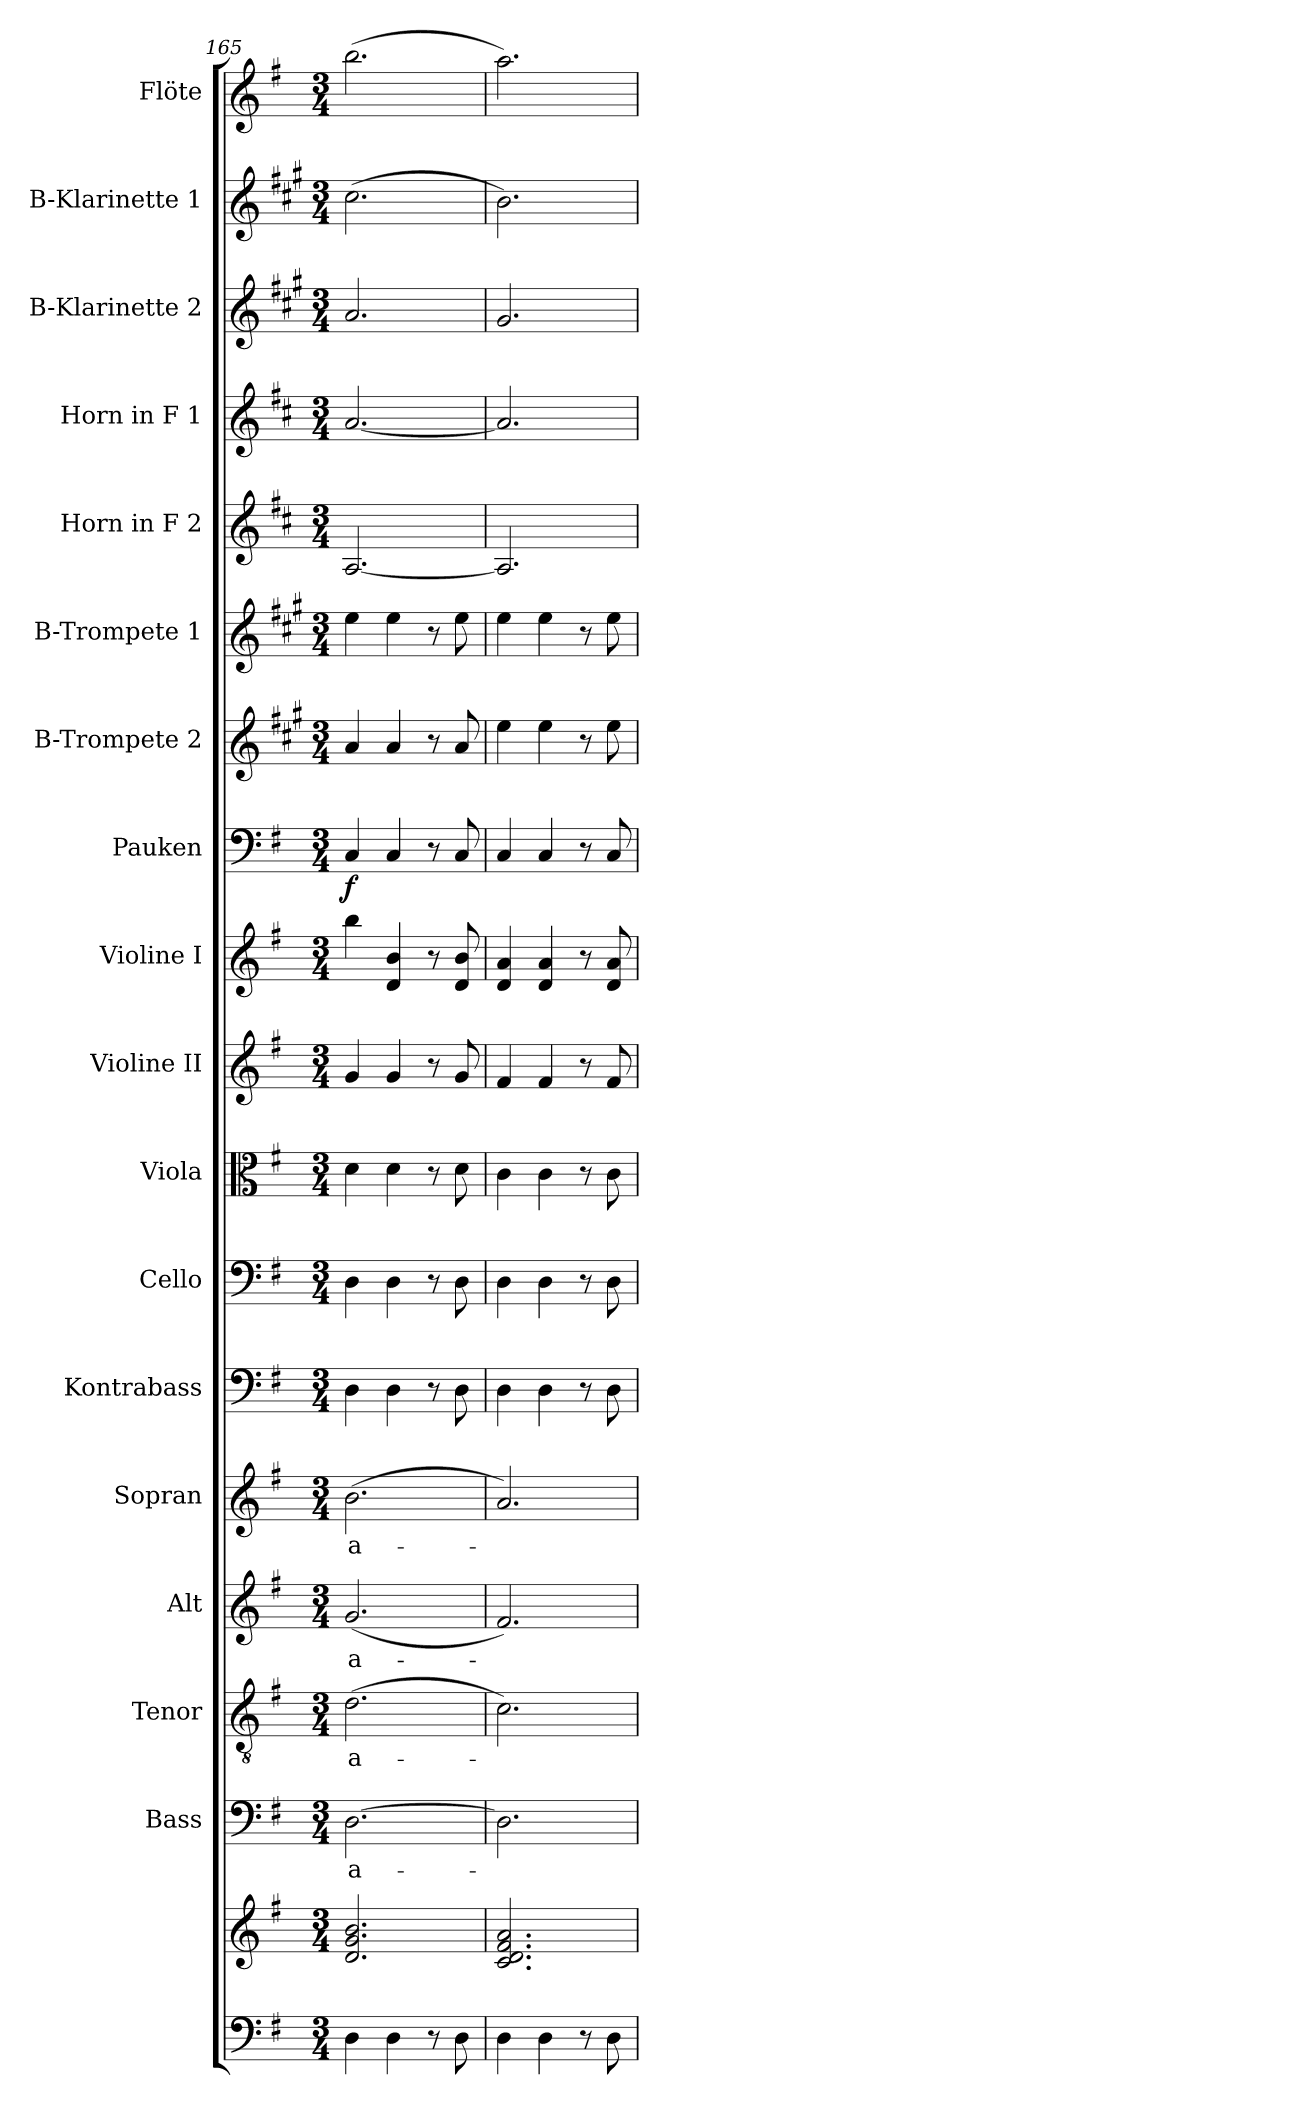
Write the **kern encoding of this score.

**kern	**kern	**kern	**text	**kern	**text	**kern	**text	**kern	**text	**kern	**kern	**kern	**kern	**kern	**kern	**dynam	**kern	**kern	**kern	**kern	**kern	**kern	**kern
*part18	*part18	*part17	*part17	*part16	*part16	*part15	*part15	*part14	*part14	*part13	*part12	*part11	*part10	*part9	*part8	*part8	*part7	*part6	*part5	*part4	*part3	*part2	*part1
*staff19	*staff18	*staff17	*staff17	*staff16	*staff16	*staff15	*staff15	*staff14	*staff14	*staff13	*staff12	*staff11	*staff10	*staff9	*staff8	*staff8	*staff7	*staff6	*staff5	*staff4	*staff3	*staff2	*staff1
*	*	*I"Bass	*	*I"Tenor	*	*I"Alt	*	*I"Sopran	*	*I"Kontrabass	*I"Cello	*I"Viola	*I"Violine II	*I"Violine I	*I"Pauken	*	*I"B-Trompete 2	*I"B-Trompete 1	*I"Horn in F 2	*I"Horn in F 1	*I"B-Klarinette 2	*I"B-Klarinette 1	*I"Flöte
*	*	*I'B.	*	*I'T.	*	*I'A.	*	*I'S.	*	*I'Kb.	*	*I'Vla.	*I'Vl. II	*I'Vl. I	*I'Pk.	*	*I'Trp. 2	*I'Trp. 1	*	*	*I'Kl. 2	*I'Kl. 1	*I'Fl.
*clefF4	*clefG2	*clefF4	*	*clefGv2	*	*clefG2	*	*clefG2	*	*clefF4	*clefF4	*clefC3	*clefG2	*clefG2	*clefF4	*	*clefG2	*clefG2	*clefG2	*clefG2	*clefG2	*clefG2	*clefG2
*	*	*	*	*	*	*	*	*	*	*ITrd7c12	*	*	*	*	*	*	*ITrd1c2	*ITrd1c2	*ITrd4c7	*ITrd4c7	*ITrd1c2	*ITrd1c2	*
*k[f#]	*k[f#]	*k[f#]	*	*k[f#]	*	*k[f#]	*	*k[f#]	*	*k[f#]	*k[f#]	*k[f#]	*k[f#]	*k[f#]	*k[f#]	*	*k[f#]	*k[f#]	*k[f#]	*k[f#]	*k[f#]	*k[f#]	*k[f#]
*G:	*G:	*G:	*	*G:	*	*G:	*	*G:	*	*G:	*G:	*G:	*G:	*G:	*G:	*	*G:	*G:	*G:	*G:	*G:	*G:	*G:
*M3/4	*M3/4	*M3/4	*	*M3/4	*	*M3/4	*	*M3/4	*	*M3/4	*M3/4	*M3/4	*M3/4	*M3/4	*M3/4	*	*M3/4	*M3/4	*M3/4	*M3/4	*M3/4	*M3/4	*M3/4
=165	=165	=165	=165	=165	=165	=165	=165	=165	=165	=165	=165	=165	=165	=165	=165	=165	=165	=165	=165	=165	=165	=165	=165
!	!	!	!LO:LY:b	!	!LO:LY:b	!	!LO:LY:b	!	!LO:LY:b	!	!	!	!	!	!	!LO:DY:b	!	!	!	!	!	!	!
4D\	2.d/ 2.g/ 2.b/	[2.D\	a-	(>2.d\	a-	(<2.g/	a-	(>2.b\	a-	4DD\	4D\	4d\	4g/	4bb\	4C/	f	4g/	4dd\	[2.D/	[2.d/	2.g/	(>2.b\	(>2.bb\
4D\	.	.	.	.	.	.	.	.	.	4DD\	4D\	4d\	4g/	4d/ 4b/	4C/	.	4g/	4dd\	.	.	.	.	.
8r	.	.	.	.	.	.	.	.	.	8r	8r	8r	8r	8r	8r	.	8r	8r	.	.	.	.	.
8D\	.	.	.	.	.	.	.	.	.	8DD\	8D\	8d\	8g/	8d/ 8b/	8C/	.	8g/	8dd\	.	.	.	.	.
=166	=166	=166	=166	=166	=166	=166	=166	=166	=166	=166	=166	=166	=166	=166	=166	=166	=166	=166	=166	=166	=166	=166	=166
4D\	2.c/ 2.d/ 2.f#/ 2.a/	2.D\]	.	2.c\)	.	2.f#/)	.	2.a/)	.	4DD\	4D\	4c\	4f#/	4d/ 4a/	4C/	.	4dd\	4dd\	2.D/]	2.d/]	2.f#/	2.a\)	2.aa\)
4D\	.	.	.	.	.	.	.	.	.	4DD\	4D\	4c\	4f#/	4d/ 4a/	4C/	.	4dd\	4dd\	.	.	.	.	.
8r	.	.	.	.	.	.	.	.	.	8r	8r	8r	8r	8r	8r	.	8r	8r	.	.	.	.	.
8D\	.	.	.	.	.	.	.	.	.	8DD\	8D\	8c\	8f#/	8d/ 8a/	8C/	.	8dd\	8dd\	.	.	.	.	.
=	=	=	=	=	=	=	=	=	=	=	=	=	=	=	=	=	=	=	=	=	=	=	=
*-	*-	*-	*-	*-	*-	*-	*-	*-	*-	*-	*-	*-	*-	*-	*-	*-	*-	*-	*-	*-	*-	*-	*-
